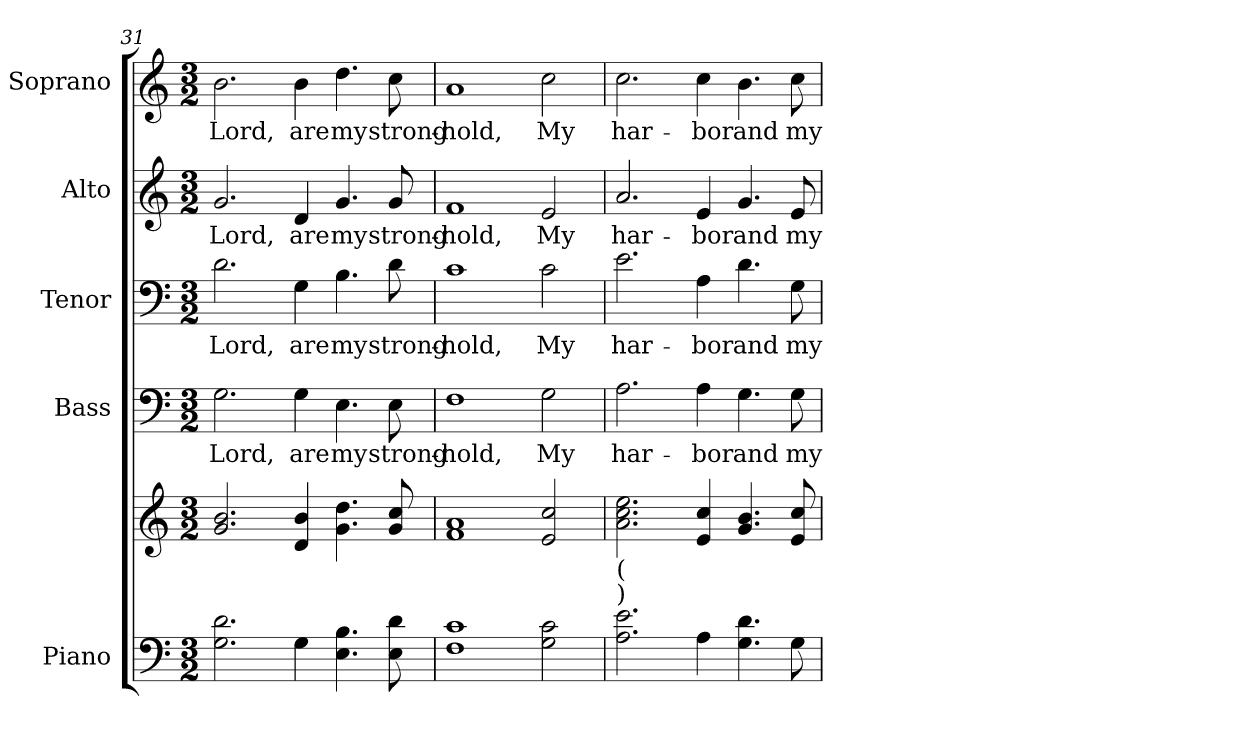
**kern	**kern	**kern	**text	**kern	**text	**kern	**text	**kern	**text
*part5	*part5	*part4	*part4	*part3	*part3	*part2	*part2	*part1	*part1
*staff6	*staff5	*staff4	*staff4	*staff3	*staff3	*staff2	*staff2	*staff1	*staff1
*I"Piano	*	*I"Bass	*	*I"Tenor	*	*I"Alto	*	*I"Soprano	*
*I'Pno.	*	*I'B.	*	*I'T.	*	*I'A.	*	*I'S.	*
*clefF4	*clefG2	*clefF4	*	*clefF4	*	*clefG2	*	*clefG2	*
*k[]	*k[]	*k[]	*	*k[]	*	*k[]	*	*k[]	*
*C:	*C:	*C:	*	*C:	*	*C:	*	*C:	*
*M3/2	*M3/2	*M3/2	*	*M3/2	*	*M3/2	*	*M3/2	*
=31	=31	=31	=31	=31	=31	=31	=31	=31	=31
!	!	!	!LO:LY:b:color=#000000	!	!	!	!	!	!
!	!	!	!	!	!LO:LY:b:color=#000000	!	!	!	!
!	!	!	!	!	!	!	!LO:LY:b:color=#000000	!	!
!	!	!	!	!	!	!	!	!	!LO:LY:b:color=#000000
2.Gi\ 2.di	2.gi/ 2.bi	2.Gi\	Lord,	2.di\	Lord,	2.gi/	Lord,	2.bi\	Lord,
!	!	!	!LO:LY:b:color=#000000	!	!	!	!	!	!
!	!	!	!	!	!LO:LY:b:color=#000000	!	!	!	!
!	!	!	!	!	!	!	!LO:LY:b:color=#000000	!	!
!	!	!	!	!	!	!	!	!	!LO:LY:b:color=#000000
4Gi\	4di/ 4bi	4Gi\	are	4Gi\	are	4di/	are	4bi\	are
!	!	!	!LO:LY:b:color=#000000	!	!	!	!	!	!
!	!	!	!	!	!LO:LY:b:color=#000000	!	!	!	!
!	!	!	!	!	!	!	!LO:LY:b:color=#000000	!	!
!	!	!	!	!	!	!	!	!	!LO:LY:b:color=#000000
4.Ei\ 4.Bi	4.gi\ 4.ddi	4.Ei\	my	4.Bi\	my	4.gi/	my	4.ddi\	my
!	!	!	!LO:LY:b:color=#000000	!	!	!	!	!	!
!	!	!	!	!	!LO:LY:b:color=#000000	!	!	!	!
!	!	!	!	!	!	!	!LO:LY:b:color=#000000	!	!
!	!	!	!	!	!	!	!	!	!LO:LY:b:color=#000000
8Ei\ 8di	8gi/ 8cci	8Ei\	strong-	8di\	strong-	8gi/	strong-	8cci\	strong-
!!LO:PB:g=z
=32	=32	=32	=32	=32	=32	=32	=32	=32	=32
!	!	!	!LO:LY:b:color=#000000	!	!	!	!	!	!
!	!	!	!	!	!LO:LY:b:color=#000000	!	!	!	!
!	!	!	!	!	!	!	!LO:LY:b:color=#000000	!	!
!	!	!	!	!	!	!	!	!	!LO:LY:b:color=#000000
1Fi 1ci	1fi 1ai	1Fi	-hold,	1ci	-hold,	1fi	-hold,	1ai	-hold,
!	!	!	!LO:LY:b:color=#000000	!	!	!	!	!	!
!	!	!	!	!	!LO:LY:b:color=#000000	!	!	!	!
!	!	!	!	!	!	!	!LO:LY:b:color=#000000	!	!
!	!	!	!	!	!	!	!	!	!LO:LY:b:color=#000000
2Gi\ 2ci	2ei/ 2cci	2Gi\	My	2ci\	My	2ei/	My	2cci\	My
=33	=33	=33	=33	=33	=33	=33	=33	=33	=33
!	!	!	!LO:LY:b:color=#000000	!	!	!	!	!	!
!	!	!	!	!	!LO:LY:b:color=#000000	!	!	!	!
!	!	!	!	!	!	!	!LO:LY:b:color=#000000	!	!
!	!LO:TX:b:t=(	!	!	!	!	!	!	!	!
!	!LO:TX:b:t=)	!	!	!	!	!	!	!	!
!	!	!	!	!	!	!	!	!	!LO:LY:b:color=#000000
2.Ai\ 2.ei	2.ai\ 2.cci 2.eei	2.Ai\	har-	2.ei\	har-	2.ai/	har-	2.cci\	har-
!	!	!	!LO:LY:b:color=#000000	!	!	!	!	!	!
!	!	!	!	!	!LO:LY:b:color=#000000	!	!	!	!
!	!	!	!	!	!	!	!LO:LY:b:color=#000000	!	!
!	!	!	!	!	!	!	!	!	!LO:LY:b:color=#000000
4Ai\	4ei/ 4cci	4Ai\	-bor	4Ai\	-bor	4ei/	-bor	4cci\	-bor
!	!	!	!LO:LY:b:color=#000000	!	!	!	!	!	!
!	!	!	!	!	!LO:LY:b:color=#000000	!	!	!	!
!	!	!	!	!	!	!	!LO:LY:b:color=#000000	!	!
!	!	!	!	!	!	!	!	!	!LO:LY:b:color=#000000
4.Gi\ 4.di	4.gi/ 4.bi	4.Gi\	and	4.di\	and	4.gi/	and	4.bi\	and
!	!	!	!LO:LY:b:color=#000000	!	!	!	!	!	!
!	!	!	!	!	!LO:LY:b:color=#000000	!	!	!	!
!	!	!	!	!	!	!	!LO:LY:b:color=#000000	!	!
!	!	!	!	!	!	!	!	!	!LO:LY:b:color=#000000
8Gi\	8ei/ 8cci	8Gi\	my	8Gi\	my	8ei/	my	8cci\	my
=	=	=	=	=	=	=	=	=	=
*-	*-	*-	*-	*-	*-	*-	*-	*-	*-
